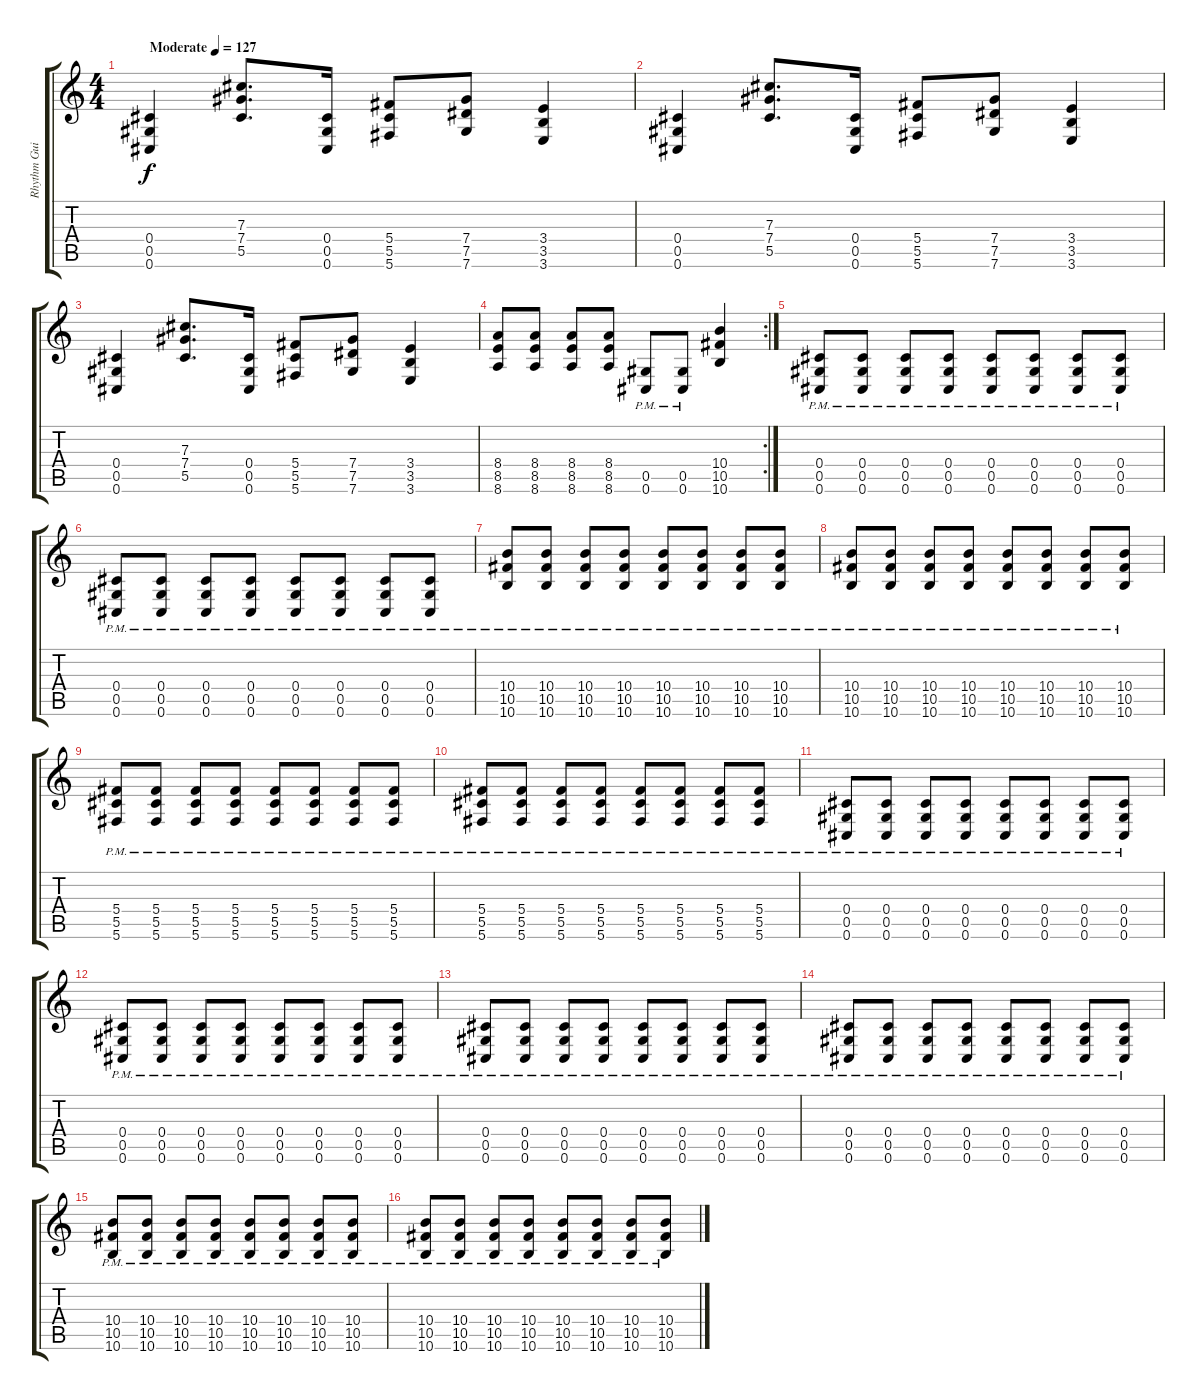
\track ("Rhythm Guitar" "Rhythm Gui") {instrument overdrivenguitar}
\staff {score tabs}
\tuning (Eb4 Bb3 Gb3 Db3 Ab2 Db2) {hide}
\ts (4 4)
\tempo (127 "Moderate")
\clef g2
\ks c
(0.4 0.5 0.6).4{dy f instrument overdrivenguitar} (7.3 7.4 5.5).8{d} (0.4 0.5 0.6).16 (5.4 5.5 5.6).8 (7.4 7.5 7.6).8 (3.4 3.5 3.6).4 |
(0.4 0.5 0.6).4 (7.3 7.4 5.5).8{d} (0.4 0.5 0.6).16 (5.4 5.5 5.6).8 (7.4 7.5 7.6).8 (3.4 3.5 3.6).4 |
(0.4 0.5 0.6).4 (7.3 7.4 5.5).8{d} (0.4 0.5 0.6).16 (5.4 5.5 5.6).8 (7.4 7.5 7.6).8 (3.4 3.5 3.6).4 |
\rc 2
(8.4 8.5 8.6).8 (8.4 8.5 8.6).8 (8.4 8.5 8.6).8 (8.4 8.5 8.6).8 (0.5{pm} 0.6{pm}).8 (0.5{pm} 0.6{pm}).8 (10.4 10.5 10.6).4 |
(0.4{pm} 0.5{pm} 0.6{pm}).8 (0.4{pm} 0.5{pm} 0.6{pm}).8 (0.4{pm} 0.5{pm} 0.6{pm}).8 (0.4{pm} 0.5{pm} 0.6{pm}).8 (0.4{pm} 0.5{pm} 0.6{pm}).8 (0.4{pm} 0.5{pm} 0.6{pm}).8 (0.4{pm} 0.5{pm} 0.6{pm}).8 (0.4{pm} 0.5{pm} 0.6{pm}).8 |
(0.4{pm} 0.5{pm} 0.6{pm}).8 (0.4{pm} 0.5{pm} 0.6{pm}).8 (0.4{pm} 0.5{pm} 0.6{pm}).8 (0.4{pm} 0.5{pm} 0.6{pm}).8 (0.4{pm} 0.5{pm} 0.6{pm}).8 (0.4{pm} 0.5{pm} 0.6{pm}).8 (0.4{pm} 0.5{pm} 0.6{pm}).8 (0.4{pm} 0.5{pm} 0.6{pm}).8 |
(10.4{pm} 10.5{pm} 10.6{pm}).8 (10.4{pm} 10.5{pm} 10.6{pm}).8 (10.4{pm} 10.5{pm} 10.6{pm}).8 (10.4{pm} 10.5{pm} 10.6{pm}).8 (10.4{pm} 10.5{pm} 10.6{pm}).8 (10.4{pm} 10.5{pm} 10.6{pm}).8 (10.4{pm} 10.5{pm} 10.6{pm}).8 (10.4{pm} 10.5{pm} 10.6{pm}).8 |
(10.4{pm} 10.5{pm} 10.6{pm}).8 (10.4{pm} 10.5{pm} 10.6{pm}).8 (10.4{pm} 10.5{pm} 10.6{pm}).8 (10.4{pm} 10.5{pm} 10.6{pm}).8 (10.4{pm} 10.5{pm} 10.6{pm}).8 (10.4{pm} 10.5{pm} 10.6{pm}).8 (10.4{pm} 10.5{pm} 10.6{pm}).8 (10.4{pm} 10.5{pm} 10.6{pm}).8 |
(5.4{pm} 5.5{pm} 5.6{pm}).8 (5.4{pm} 5.5{pm} 5.6{pm}).8 (5.4{pm} 5.5{pm} 5.6{pm}).8 (5.4{pm} 5.5{pm} 5.6{pm}).8 (5.4{pm} 5.5{pm} 5.6{pm}).8 (5.4{pm} 5.5{pm} 5.6{pm}).8 (5.4{pm} 5.5{pm} 5.6{pm}).8 (5.4{pm} 5.5{pm} 5.6{pm}).8 |
(5.4{pm} 5.5{pm} 5.6{pm}).8 (5.4{pm} 5.5{pm} 5.6{pm}).8 (5.4{pm} 5.5{pm} 5.6{pm}).8 (5.4{pm} 5.5{pm} 5.6{pm}).8 (5.4{pm} 5.5{pm} 5.6{pm}).8 (5.4{pm} 5.5{pm} 5.6{pm}).8 (5.4{pm} 5.5{pm} 5.6{pm}).8 (5.4{pm} 5.5{pm} 5.6{pm}).8 |
(0.4{pm} 0.5{pm} 0.6{pm}).8 (0.4{pm} 0.5{pm} 0.6{pm}).8 (0.4{pm} 0.5{pm} 0.6{pm}).8 (0.4{pm} 0.5{pm} 0.6{pm}).8 (0.4{pm} 0.5{pm} 0.6{pm}).8 (0.4{pm} 0.5{pm} 0.6{pm}).8 (0.4{pm} 0.5{pm} 0.6{pm}).8 (0.4{pm} 0.5{pm} 0.6{pm}).8 |
(0.4{pm} 0.5{pm} 0.6{pm}).8 (0.4{pm} 0.5{pm} 0.6{pm}).8 (0.4{pm} 0.5{pm} 0.6{pm}).8 (0.4{pm} 0.5{pm} 0.6{pm}).8 (0.4{pm} 0.5{pm} 0.6{pm}).8 (0.4{pm} 0.5{pm} 0.6{pm}).8 (0.4{pm} 0.5{pm} 0.6{pm}).8 (0.4{pm} 0.5{pm} 0.6{pm}).8 |
(0.4{pm} 0.5{pm} 0.6{pm}).8{volume 16} (0.4{pm} 0.5{pm} 0.6{pm}).8 (0.4{pm} 0.5{pm} 0.6{pm}).8 (0.4{pm} 0.5{pm} 0.6{pm}).8 (0.4{pm} 0.5{pm} 0.6{pm}).8 (0.4{pm} 0.5{pm} 0.6{pm}).8 (0.4{pm} 0.5{pm} 0.6{pm}).8 (0.4{pm} 0.5{pm} 0.6{pm}).8 |
(0.4{pm} 0.5{pm} 0.6{pm}).8 (0.4{pm} 0.5{pm} 0.6{pm}).8 (0.4{pm} 0.5{pm} 0.6{pm}).8 (0.4{pm} 0.5{pm} 0.6{pm}).8 (0.4{pm} 0.5{pm} 0.6{pm}).8 (0.4{pm} 0.5{pm} 0.6{pm}).8 (0.4{pm} 0.5{pm} 0.6{pm}).8 (0.4{pm} 0.5{pm} 0.6{pm}).8 |
(10.4{pm} 10.5{pm} 10.6{pm}).8 (10.4{pm} 10.5{pm} 10.6{pm}).8 (10.4{pm} 10.5{pm} 10.6{pm}).8 (10.4{pm} 10.5{pm} 10.6{pm}).8 (10.4{pm} 10.5{pm} 10.6{pm}).8 (10.4{pm} 10.5{pm} 10.6{pm}).8 (10.4{pm} 10.5{pm} 10.6{pm}).8 (10.4{pm} 10.5{pm} 10.6{pm}).8 |
(10.4{pm} 10.5{pm} 10.6{pm}).8 (10.4{pm} 10.5{pm} 10.6{pm}).8 (10.4{pm} 10.5{pm} 10.6{pm}).8 (10.4{pm} 10.5{pm} 10.6{pm}).8 (10.4{pm} 10.5{pm} 10.6{pm}).8 (10.4{pm} 10.5{pm} 10.6{pm}).8 (10.4{pm} 10.5{pm} 10.6{pm}).8 (10.4{pm} 10.5{pm} 10.6{pm}).8
